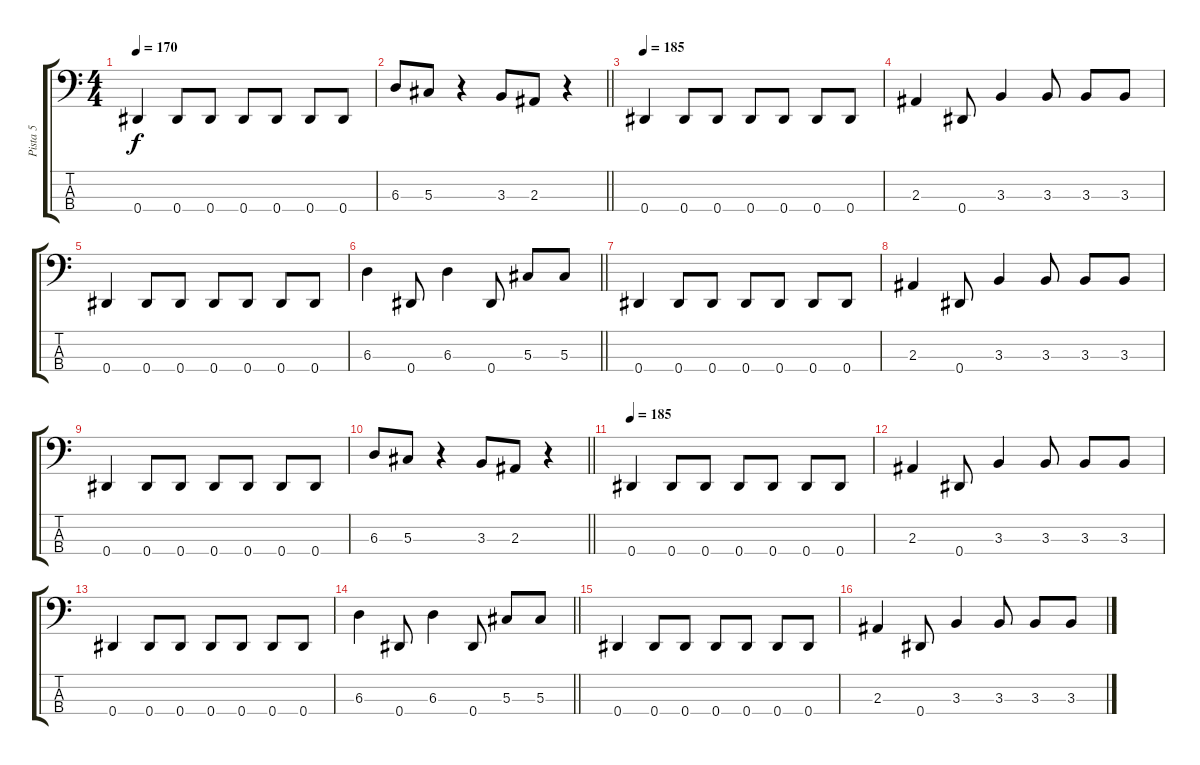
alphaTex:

\track ("Pista 5" "Pista 5") {instrument electricbassfinger}
\staff {score tabs}
\tuning (Gb2 Db2 Ab1 Eb1) {hide}
\ts (4 4)
\tempo 170
\clef f4
\ks c
0.4.4{dy f} 0.4.8 0.4.8 0.4.8 0.4.8 0.4.8 0.4.8 |
\barLineRight lightlight
6.3.8 5.3.8 r.4 3.3.8 2.3.8 r.4 |
\tempo 220
\tempo 185
0.4.4 0.4.8 0.4.8 0.4.8 0.4.8 0.4.8 0.4.8 |
2.3.4 0.4.8 3.3.4 3.3.8 3.3.8 3.3.8 |
0.4.4 0.4.8 0.4.8 0.4.8 0.4.8 0.4.8 0.4.8 |
\barLineRight lightlight
6.3.4 0.4.8 6.3.4 0.4.8 5.3.8 5.3.8 |
0.4.4 0.4.8 0.4.8 0.4.8 0.4.8 0.4.8 0.4.8 |
2.3.4 0.4.8 3.3.4 3.3.8 3.3.8 3.3.8 |
0.4.4 0.4.8 0.4.8 0.4.8 0.4.8 0.4.8 0.4.8 |
\barLineRight lightlight
6.3.8 5.3.8 r.4 3.3.8 2.3.8 r.4 |
\tempo 220
\tempo 185
0.4.4 0.4.8 0.4.8 0.4.8 0.4.8 0.4.8 0.4.8 |
2.3.4 0.4.8 3.3.4 3.3.8 3.3.8 3.3.8 |
0.4.4 0.4.8 0.4.8 0.4.8 0.4.8 0.4.8 0.4.8 |
\barLineRight lightlight
6.3.4 0.4.8 6.3.4 0.4.8 5.3.8 5.3.8 |
0.4.4 0.4.8 0.4.8 0.4.8 0.4.8 0.4.8 0.4.8 |
2.3.4 0.4.8 3.3.4 3.3.8 3.3.8 3.3.8
